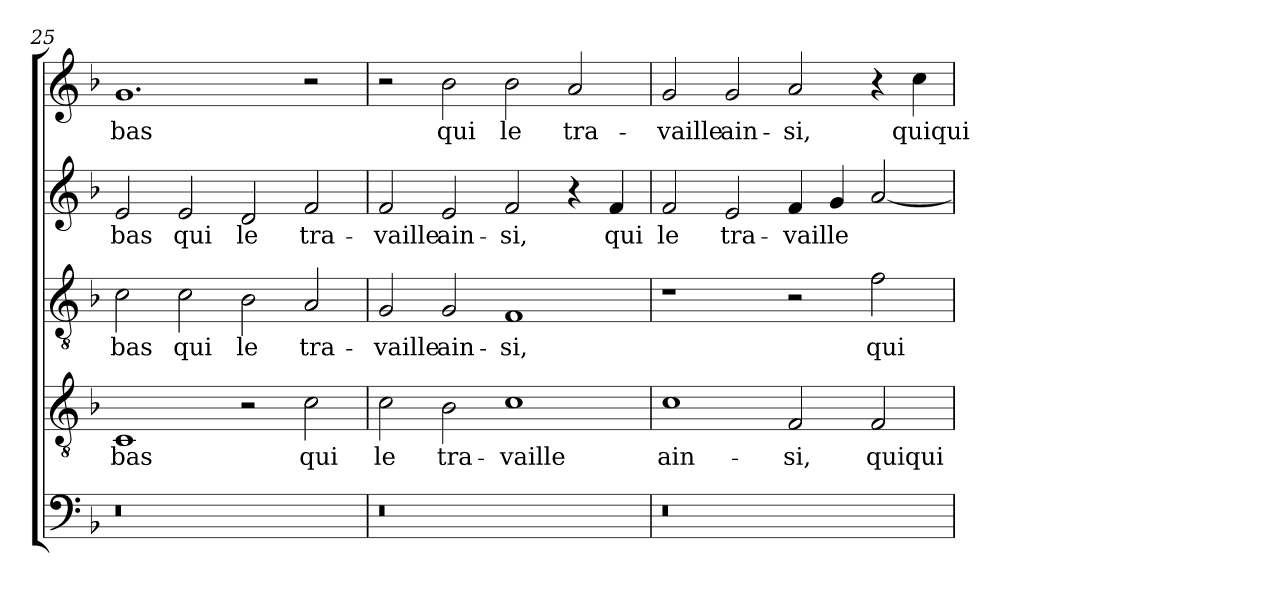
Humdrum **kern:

**kern	**kern	**text	**kern	**text	**kern	**text	**kern	**text
*part5	*part4	*part4	*part3	*part3	*part2	*part2	*part1	*part1
*staff5	*staff4	*staff4	*staff3	*staff3	*staff2	*staff2	*staff1	*staff1
!!LO:PB:g=z
*clefF4	*clefGv2	*	*clefGv2	*	*clefG2	*	*clefG2	*
*k[b-]	*k[b-]	*	*k[b-]	*	*k[b-]	*	*k[b-]	*
=25	=25	=25	=25	=25	=25	=25	=25	=25
0r	1C	-bas	2c	-bas	2e	-bas	1.g	-bas
.	.	.	2c	qui	2e	qui	.	.
.	2r	.	2B-	le	2d	le	.	.
.	2c	qui	2A	tra-	2f	tra-	2r	.
=26	=26	=26	=26	=26	=26	=26	=26	=26
0r	2c	le	2G	-vaille	2f	-vaille	2r	.
.	2B-	tra-	2G	ain-	2e	ain-	2b-	qui
.	1c	-vaille	1F	-si,	2f	-si,	2b-	le
.	.	.	.	.	4r	.	2a	tra-
.	.	.	.	.	4f	qui	.	.
=27	=27	=27	=27	=27	=27	=27	=27	=27
0r	1c	ain-	1r	.	2f	le	2g	-vaille
.	.	.	.	.	2e	tra-	2g	ain-
.	2F	-si,	2r	.	4f	-vaille	2a	-si,
.	.	.	.	.	4g	.	.	.
.	2F	quiqui	2f	qui	[2a	.	4r	.
.	.	.	.	.	.	.	4cc	quiqui
=	=	=	=	=	=	=	=	=
*-	*-	*-	*-	*-	*-	*-	*-	*-
